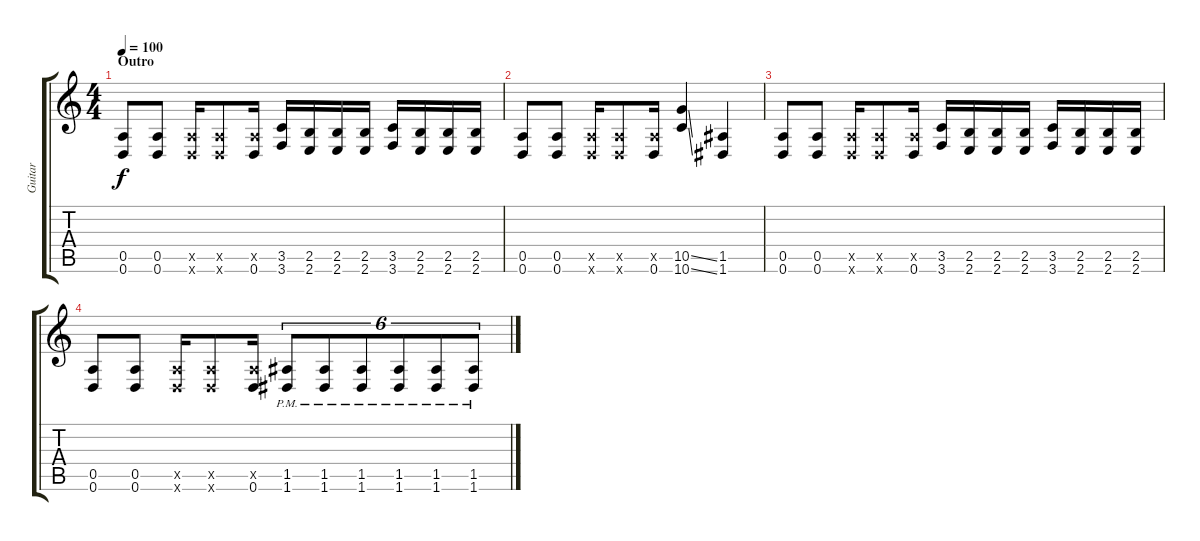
\track ("Guitar" "Guitar") {instrument distortionguitar}
\staff {score tabs}
\tuning (E4 B3 G3 D3 A2 D2) {hide}
\ts (4 4)
\section ("" "Outro")
\tempo 100
\clef g2
\ks c
(0.5 0.6).8{dy f} (0.5 0.6).8 (0.5{x} 0.6{x}).16 (0.5{x} 0.6{x}).8 (0.5{x} 0.6).16 (3.5 3.6).16 (2.5 2.6).16 (2.5 2.6).16 (2.5 2.6).16 (3.5 3.6).16 (2.5 2.6).16 (2.5 2.6).16 (2.5 2.6).16 |
(0.5 0.6).8 (0.5 0.6).8 (0.5{x} 0.6{x}).16 (0.5{x} 0.6{x}).8 (0.5{x} 0.6).16 (10.5{ss} 10.6{ss}).4 (1.5 1.6).4 |
(0.5 0.6).8 (0.5 0.6).8 (0.5{x} 0.6{x}).16 (0.5{x} 0.6{x}).8 (0.5{x} 0.6).16 (3.5 3.6).16 (2.5 2.6).16 (2.5 2.6).16 (2.5 2.6).16 (3.5 3.6).16 (2.5 2.6).16 (2.5 2.6).16 (2.5 2.6).16 |
(0.5 0.6).8 (0.5 0.6).8 (0.5{x} 0.6{x}).16 (0.5{x} 0.6{x}).8 (0.5{x} 0.6).16 (1.5{pm} 1.6{pm}).8{tu (6 4)} (1.5{pm} 1.6{pm}).8{tu (6 4)} (1.5{pm} 1.6{pm}).8{tu (6 4)} (1.5{pm} 1.6{pm}).8{tu (6 4)} (1.5{pm} 1.6{pm}).8{tu (6 4)} (1.5{pm} 1.6{pm}).8{tu (6 4)}
